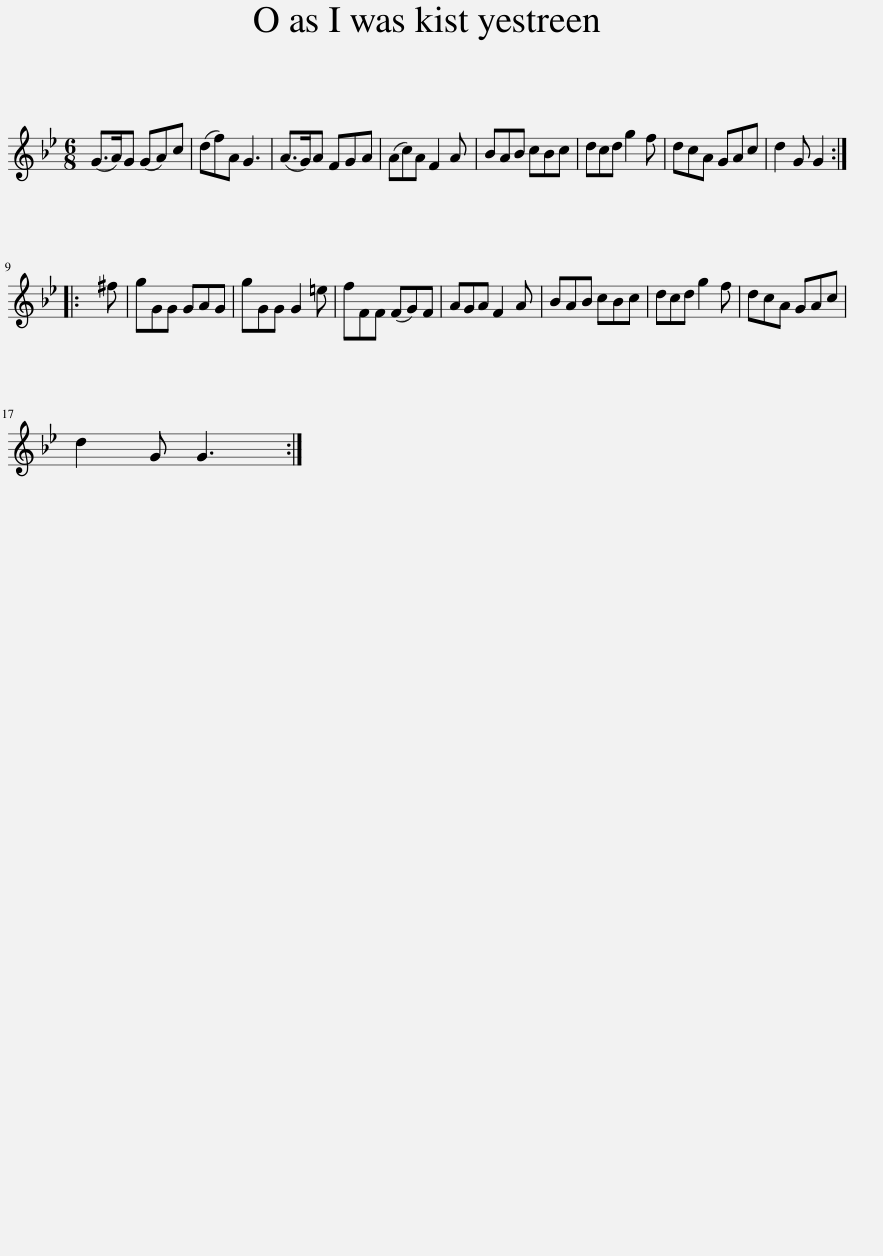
X:1
L:1/8
M:6/8
I:linebreak $
K:Gmin
V:1 treble
V:1
 (G>A)G (GA)c | (df)A G3 | (A>G)A FGA | (Ac)A F2 A | BAB cBc | %5
 dcd g2 f | dcA GAc | d2 G G2 ::$ ^f | gGG GAG | %10
 gGG G2 =e | fFF (FG)F | AGA F2 A | BAB cBc | dcd g2 f | %15
 dcA GAc |$ d2 G G3 :| %17
